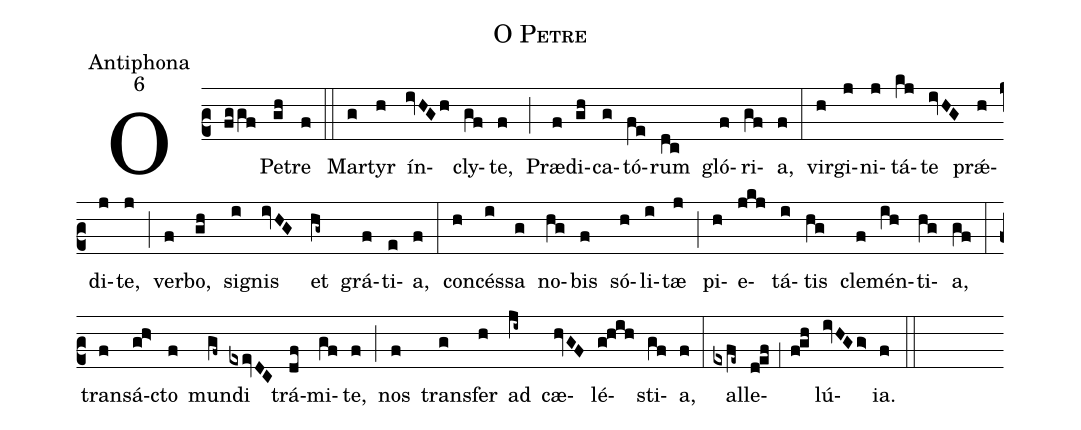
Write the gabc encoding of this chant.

name:O Petre;
office-part:Antiphona;
mode:6;
%%
(c2) O(fggf) Pe(gh)tre(f) (::)
Mar(g)tyr(h) ín(ivHGh)cly(gf)te,(f) (;) Præ(f)di(gh)ca(g)tó(fe)rum(dc) gló(f)ri(gf)a,(f) (:)
vir(h)gi(j)ni(j)tá(kj)te(ivHG) pr{<sp>'ae</sp>}(h)di(j)te,(j) (;) ver(f)bo,(gh) si(i)gnis(ivHG) et(hg~) grá(f)ti(e)a,(f) (:)
con(h)cés(i)sa(g) no(hg)bis(f) só(h)li(i)tæ(j) (;) pi(h)e(jkj)tá(i)tis(hg) cle(f)mén(ih)ti(hg)a,(gf) (:)
tran(f)sá(gh>)cto(f) mun(gf~)di(exevDC) trá(df)mi(gf)te,(f) (;) nos(f) trans(g)fer(h) ad(ji~) cæ(hvGF)lé(g!hih)sti(gf)a,(f) (:)
al(exfe~)le(d!ef,1f!gh)lú(ivHGg>)ia.(f) (::)
